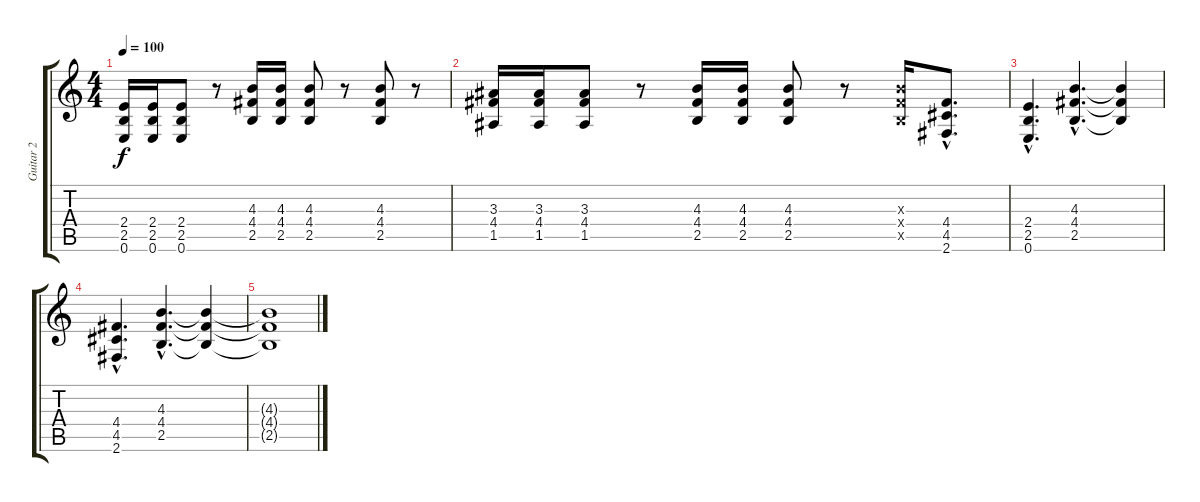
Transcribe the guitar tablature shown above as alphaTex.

\track ("Guitar 2" "Guitar 2") {instrument distortionguitar}
\staff {score tabs}
\tuning (E4 B3 G3 D3 A2 E2) {hide}
\ts (4 4)
\tempo 100
\clef g2
\ks c
(2.4 2.5 0.6).16{dy f} (2.4 2.5 0.6).16 (2.4 2.5 0.6).8 r.8 (4.3 4.4 2.5).16 (4.3 4.4 2.5).16 (4.3 4.4 2.5).8 r.8 (4.3 4.4 2.5).8 r.8 |
(3.3 4.4 1.5).16 (3.3 4.4 1.5).16 (3.3 4.4 1.5).8 r.8 (4.3 4.4 2.5).16 (4.3 4.4 2.5).16 (4.3 4.4 2.5).8 r.8 (4.3{x} 4.4{x} 2.5{x}).16 (4.4{hac} 4.5{hac} 2.6{hac}).8{d} |
(2.4{hac} 2.5{hac} 0.6{hac}).4{d} (4.3{hac} 4.4{hac} 2.5{hac}).4{d} (4.3{t} 4.4{t} 2.5{t}).4 |
(4.4{hac} 4.5{hac} 2.6{hac}).4{d} (4.3{hac} 4.4{hac} 2.5{hac}).4{d} (4.3{t} 4.4{t} 2.5{t}).4 |
(4.3{t} 4.4{t} 2.5{t}).1
